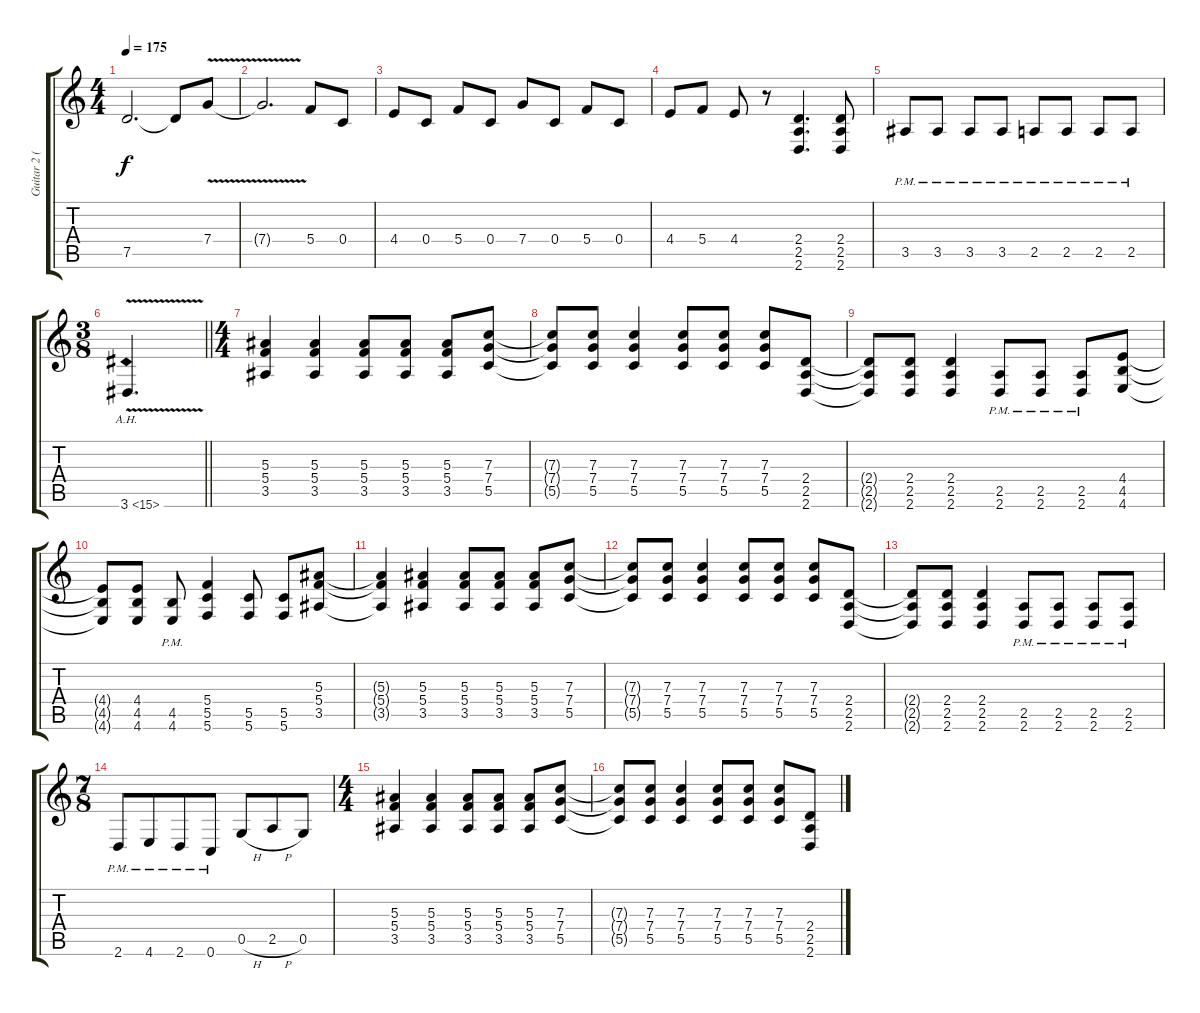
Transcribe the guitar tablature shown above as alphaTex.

\track ("Guitar 2 (Distorted- Padget)" "Guitar 2 (") {instrument distortionguitar}
\staff {score tabs}
\tuning (D4 A3 F3 C3 G2 C2) {hide}
\ts (4 4)
\tempo 175
\clef g2
\ks c
7.5{t}.2{d dy f} 7.5{t}.8 7.4{v}.8 |
7.4{t}.2{d} 5.4.8 0.4.8 |
4.4.8 0.4.8 5.4.8 0.4.8 7.4.8 0.4.8 5.4.8 0.4.8 |
4.4.8 5.4.8 4.4.8 r.8 (2.4 2.5 2.6).4{d} (2.4 2.5 2.6).8 |
3.5{pm}.8 3.5{pm}.8 3.5{pm}.8 3.5{pm}.8 2.5{pm}.8 2.5{pm}.8 2.5{pm}.8 2.5{pm}.8 |
\ts (3 8)
\barLineRight lightlight
3.6{ah 12 v}.4{d} |
\ts (4 4)
(5.3 5.4 3.5).4 (5.3 5.4 3.5).4 (5.3 5.4 3.5).8 (5.3 5.4 3.5).8 (5.3 5.4 3.5).8 (7.3 7.4 5.5).8 |
(7.3{t} 7.4{t} 5.5{t}).8 (7.3 7.4 5.5).8 (7.3 7.4 5.5).4 (7.3 7.4 5.5).8 (7.3 7.4 5.5).8 (7.3 7.4 5.5).8 (2.4 2.5 2.6).8 |
(2.4{t} 2.5{t} 2.6{t}).8 (2.4 2.5 2.6).8 (2.4 2.5 2.6).4 (2.5{pm} 2.6{pm}).8 (2.5{pm} 2.6{pm}).8 (2.5{pm} 2.6{pm}).8 (4.4 4.5 4.6).8 |
(4.4{t} 4.5{t} 4.6{t}).8 (4.4 4.5 4.6).8 (4.5{pm} 4.6{pm}).8 (5.4 5.5 5.6).4 (5.5 5.6).8 (5.5 5.6).8 (5.3 5.4 3.5).8 |
(5.3{t} 5.4{t} 3.5{t}).4 (5.3 5.4 3.5).4 (5.3 5.4 3.5).8 (5.3 5.4 3.5).8 (5.3 5.4 3.5).8 (7.3 7.4 5.5).8 |
(7.3{t} 7.4{t} 5.5{t}).8 (7.3 7.4 5.5).8 (7.3 7.4 5.5).4 (7.3 7.4 5.5).8 (7.3 7.4 5.5).8 (7.3 7.4 5.5).8 (2.4 2.5 2.6).8 |
(2.4{t} 2.5{t} 2.6{t}).8 (2.4 2.5 2.6).8 (2.4 2.5 2.6).4 (2.5{pm} 2.6{pm}).8 (2.5{pm} 2.6{pm}).8 (2.5{pm} 2.6{pm}).8 (2.5{pm} 2.6{pm}).8 |
\ts (7 8)
2.6{pm}.8 4.6{pm}.8 2.6{pm}.8 0.6{pm}.8 0.5{h}.8 2.5{h}.8 0.5.8 |
\ts (4 4)
(5.3 5.4 3.5).4 (5.3 5.4 3.5).4 (5.3 5.4 3.5).8 (5.3 5.4 3.5).8 (5.3 5.4 3.5).8 (7.3 7.4 5.5).8 |
(7.3{t} 7.4{t} 5.5{t}).8 (7.3 7.4 5.5).8 (7.3 7.4 5.5).4 (7.3 7.4 5.5).8 (7.3 7.4 5.5).8 (7.3 7.4 5.5).8 (2.4 2.5 2.6).8
